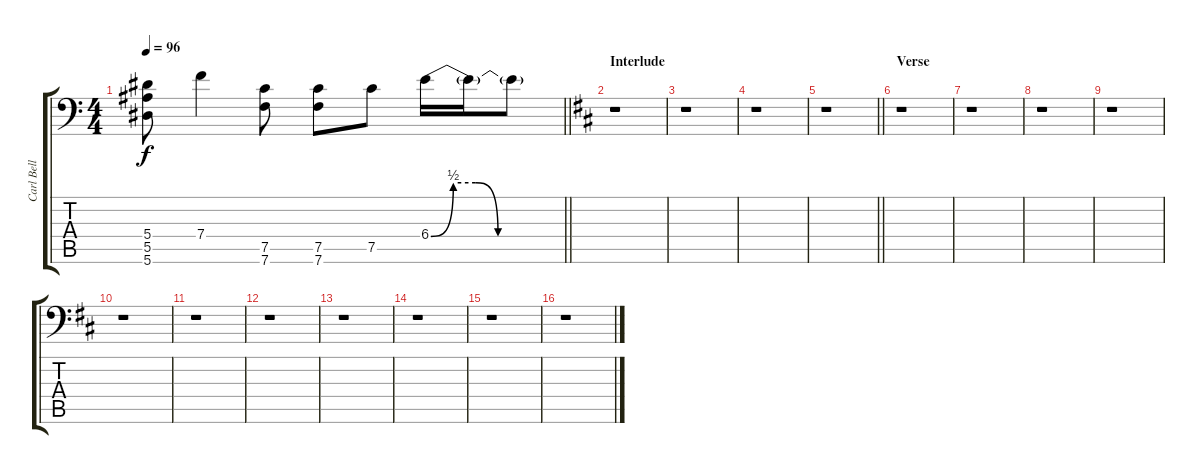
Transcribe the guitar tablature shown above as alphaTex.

\track ("Carl Bell (Lead Guitar)" "Carl Bell ") {instrument overdrivenguitar}
\staff {score tabs}
\tuning (C4 Gb3 Eb3 Bb2 F2 Bb1) {hide}
\ts (4 4)
\tempo 96
\clef f4
\barLineRight lightlight
\ks c
(5.4 5.5 5.6).8{dy f} 7.4.4 (7.5 7.6).8 (7.5 7.6).8 7.5.8 6.4{be (custom 0 0 10 2 20 2 30 0 60 0)}.16 6.4{t}.16 6.4{t}.8 |
\section ("" "Interlude")
\ks d
r.1 |
r.1 |
r.1 |
\barLineRight lightlight
r.1 |
\section ("" "Verse")
r.1 |
r.1 |
r.1 |
r.1 |
r.1 |
r.1 |
r.1 |
r.1 |
r.1 |
r.1 |
r.1
